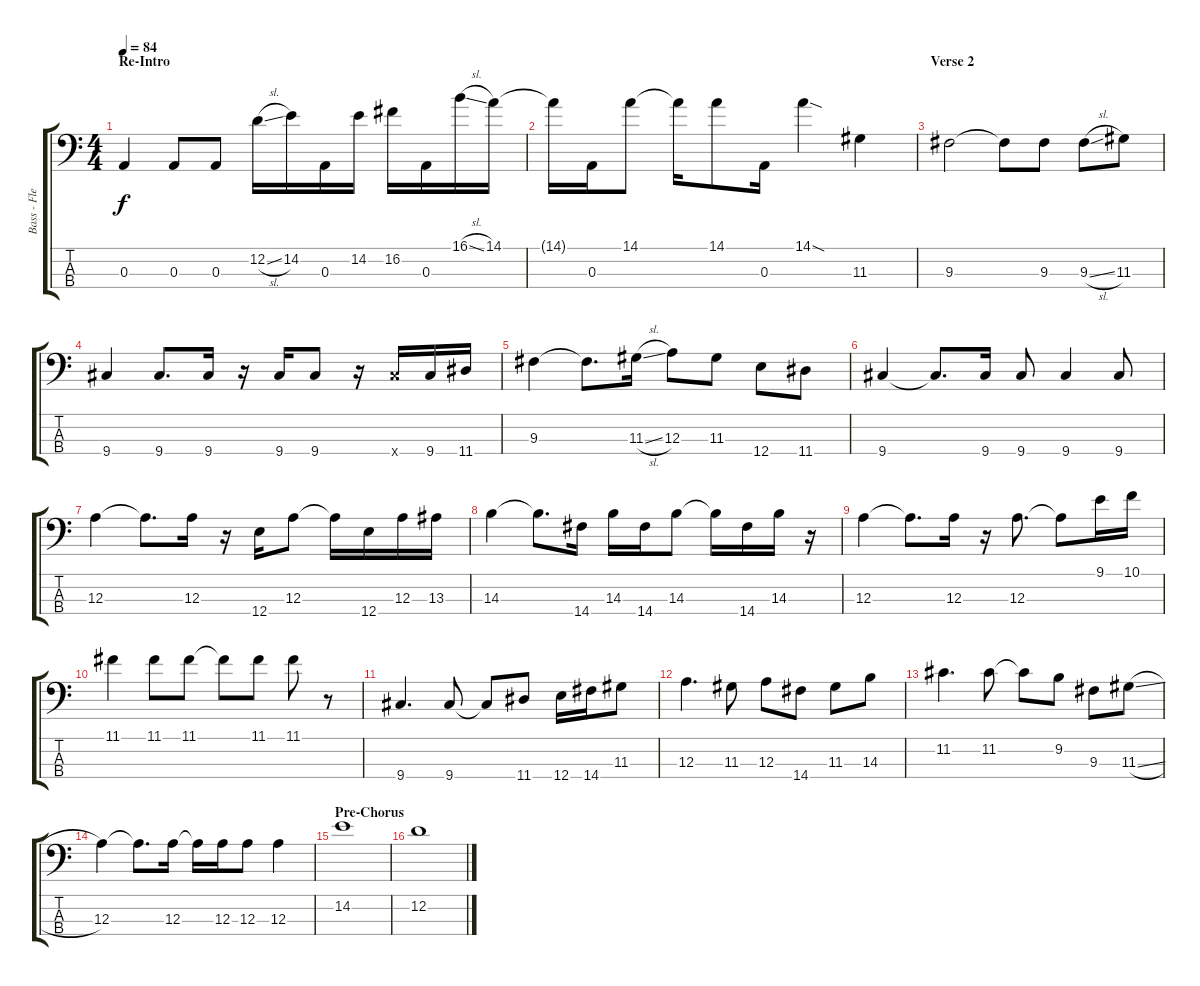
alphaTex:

\track ("Bass - Flea" "Bass - Fle") {instrument fretlessbass}
\staff {score tabs}
\tuning (G2 D2 A1 E1) {hide}
\ts (4 4)
\section ("" "Re-Intro")
\tempo 84
\clef f4
\ks c
0.3.4{dy f} 0.3.8 0.3.8 12.2{sl}.16 14.2.16 0.3.16 14.2.16 16.2.16 0.3.16 16.1{sl}.16 14.1.16 |
14.1{t}.16 0.3.16 14.1.8 14.1{t}.16 14.1.8 0.3.16 14.1{sod}.4 11.3.4 |
\section ("" "Verse 2")
9.3.2 9.3{t}.8 9.3.8 9.3{sl}.8 11.3.8 |
9.4.4 9.4.8{d} 9.4.16 r.16 9.4.16 9.4.8 r.16 9.4{x}.16 9.4.16 11.4.16 |
9.3.4 9.3{t}.8{d} 11.3{sl}.16 12.3.8 11.3.8 12.4.8 11.4.8 |
9.4.4 9.4{t}.8{d} 9.4.16 9.4.8 9.4.4 9.4.8 |
12.3.4 12.3{t}.8{d} 12.3.16 r.16 12.4.16 12.3.8 12.3{t}.16 12.4.16 12.3.16 13.3.16 |
14.3.4 14.3{t}.8{d} 14.4.16 14.3.16 14.4.16 14.3.8 14.3{t}.16 14.4.16 14.3.16 r.16 |
12.3.4 12.3{t}.8{d} 12.3.16 r.16 12.3.8{d} 12.3{t}.8 9.1.16 10.1.16 |
11.1.4 11.1.8 11.1.8 11.1{t}.8 11.1.8 11.1.8 r.8 |
9.4.4{d} 9.4.8 9.4{t}.8 11.4.8 12.4.16 14.4.16 11.3.8 |
12.3.4{d} 11.3.8 12.3.8 14.4.8 11.3.8 14.3.8 |
11.2.4{d} 11.2.8 11.2{t}.8 9.2.8 9.3.8 11.3{sl}.8 |
12.3.4 12.3{t}.8{d} 12.3.16 12.3{t}.16 12.3.16 12.3.8 12.3.4 |
\section ("" "Pre-Chorus")
14.2.1 |
12.2.1
